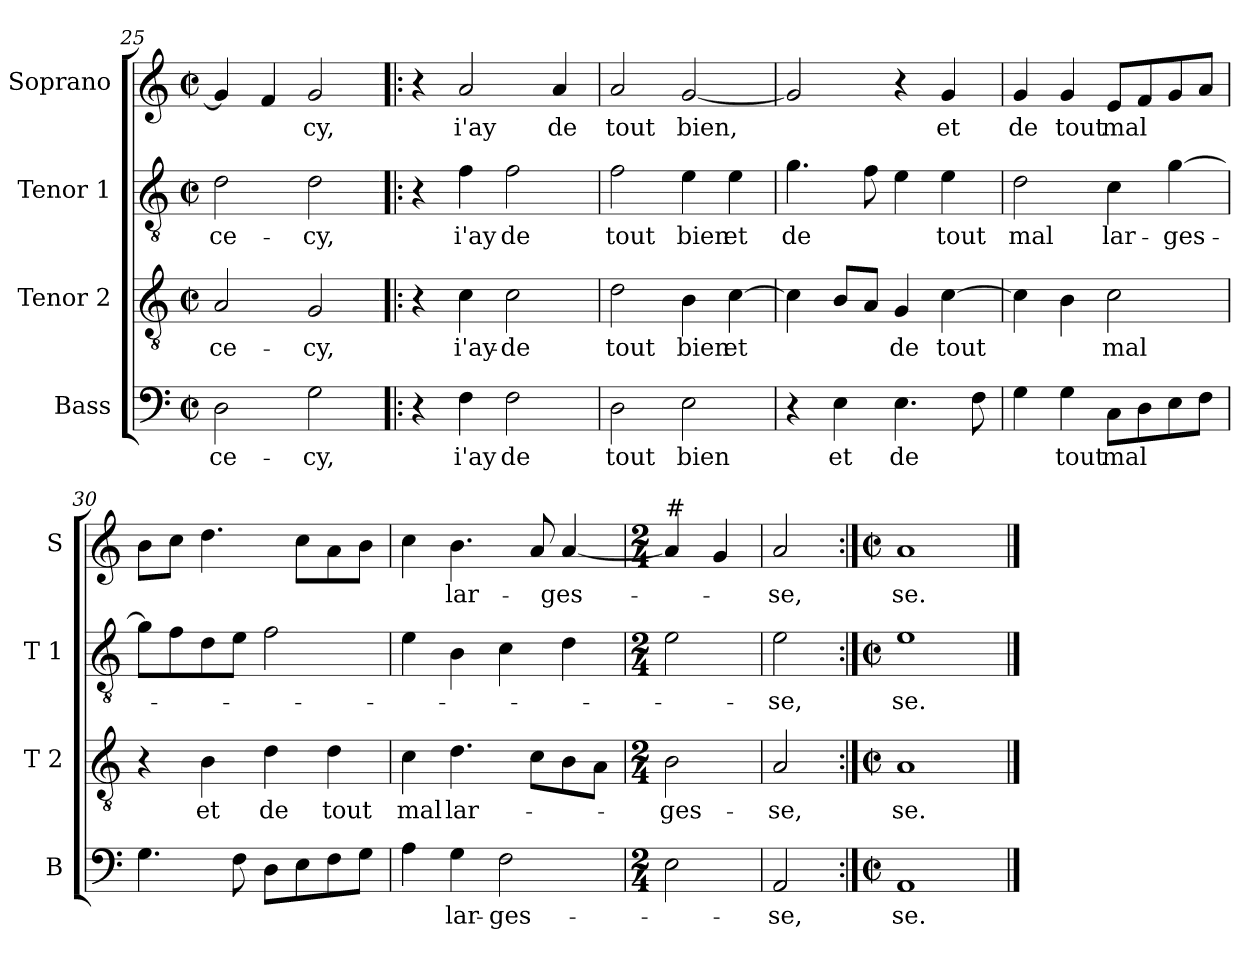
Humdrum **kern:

**kern	**text	**kern	**text	**kern	**text	**kern	**text
*part4	*part4	*part3	*part3	*part2	*part2	*part1	*part1
*staff4	*staff4	*staff3	*staff3	*staff2	*staff2	*staff1	*staff1
*I"Bass	*	*I"Tenor 2	*	*I"Tenor 1	*	*I"Soprano	*
*I'B	*	*I'T 2	*	*I'T 1	*	*I'S	*
!!LO:PB:g=z
*clefF4	*	*clefGv2	*	*clefGv2	*	*clefG2	*
*k[]	*	*k[]	*	*k[]	*	*k[]	*
*C:	*	*C:	*	*C:	*	*C:	*
*M2/2	*	*M2/2	*	*M2/2	*	*M2/2	*
*met(c|)	*	*met(c|)	*	*met(c|)	*	*met(c|)	*
=25	=25	=25	=25	=25	=25	=25	=25
!	!LO:LY:b	!	!LO:LY:b	!	!LO:LY:b	!	!
2D\	ce-	2A/	ce-	2d\	ce-	4g/]	.
.	.	.	.	.	.	4f/	.
!	!LO:LY:b	!	!LO:LY:b	!	!LO:LY:b	!	!LO:LY:b
2G\	-cy,	2G/	-cy,	2d\	-cy,	2g/	-cy,
=26!|:	=26!|:	=26!|:	=26!|:	=26!|:	=26!|:	=26!|:	=26!|:
4r	.	4r	.	4r	.	4r	.
!	!LO:LY:b	!	!LO:LY:b	!	!LO:LY:b	!	!LO:LY:b
4F\	i'ay	4c\	i'ay-	4f\	i'ay	2a/	i'ay
!	!LO:LY:b	!	!LO:LY:b	!	!LO:LY:b	!	!
2F\	de	2c\	-de	2f\	de	.	.
!	!	!	!	!	!	!	!LO:LY:b
.	.	.	.	.	.	4a/	de
=27	=27	=27	=27	=27	=27	=27	=27
!	!LO:LY:b	!	!LO:LY:b	!	!LO:LY:b	!	!LO:LY:b
2D\	tout	2d\	tout	2f\	tout	2a/	tout
!	!LO:LY:b	!	!LO:LY:b	!	!LO:LY:b	!	!LO:LY:b
2E\	bien	4B\	bien	4e\	bien	[2g/	bien,
!	!	!	!LO:LY:b	!	!LO:LY:b	!	!
.	.	[4c\	et	4e\	et	.	.
=28	=28	=28	=28	=28	=28	=28	=28
!	!	!	!	!	!LO:LY:b	!	!
4r	.	4c\]	.	4.g\	de	2g/]	.
!	!LO:LY:b	!	!	!	!	!	!
4E\	et	8B/L	.	.	.	.	.
.	.	8A/J	.	8f\	.	.	.
!	!LO:LY:b	!	!LO:LY:b	!	!	!	!
4.E\	de	4G/	de	4e\	.	4r	.
!	!	!	!LO:LY:b	!	!LO:LY:b	!	!LO:LY:b
.	.	[4c\	tout	4e\	tout	4g/	et
8F\	.	.	.	.	.	.	.
=29	=29	=29	=29	=29	=29	=29	=29
!	!	!	!	!	!LO:LY:b	!	!LO:LY:b
4G\	.	4c\]	.	2d\	mal	4g/	de
!	!LO:LY:b	!	!	!	!	!	!LO:LY:b
4G\	tout	4B\	.	.	.	4g/	tout
!	!LO:LY:b	!	!LO:LY:b	!	!LO:LY:b	!	!LO:LY:b
8C\L	mal	2c\	mal	4c\	lar-	8e/L	mal
8D\	.	.	.	.	.	8f/	.
!	!	!	!	!	!LO:LY:b	!	!
8E\	.	.	.	[4g\	-ges-	8g/	.
8F\J	.	.	.	.	.	8a/J	.
!!LO:LB:g=z
=30	=30	=30	=30	=30	=30	=30	=30
4.G\	.	4r	.	8g\L]	.	8b\L	.
.	.	.	.	8f\	.	8cc\J	.
!	!	!	!LO:LY:b	!	!	!	!
.	.	4B\	et	8d\	.	4.dd\	.
8F\	.	.	.	8e\J	.	.	.
!	!	!	!LO:LY:b	!	!	!	!
8D\L	.	4d\	de	2f\	.	.	.
8E\	.	.	.	.	.	8cc\L	.
!	!	!	!LO:LY:b	!	!	!	!
8F\	.	4d\	tout	.	.	8a\	.
8G\J	.	.	.	.	.	8b\J	.
=31	=31	=31	=31	=31	=31	=31	=31
!	!	!	!LO:LY:b	!	!	!	!
4A\	.	4c\	mal	4e\	.	4cc\	.
!	!LO:LY:b	!	!LO:LY:b	!	!	!	!LO:LY:b
4G\	lar-	4.d\	lar-	4B\	.	4.b\	lar-
!	!LO:LY:b	!	!	!	!	!	!
2F\	-ges-	.	.	4c\	.	.	.
.	.	8c\L	.	.	.	8a/	.
!	!	!	!	!	!	!	!LO:LY:b
.	.	8B\	.	4d\	.	[4a/	-ges-
.	.	8A\J	.	.	.	.	.
=32	=32	=32	=32	=32	=32	=32	=32
*M2/4	*	*M2/4	*	*M2/4	*	*M2/4	*
!	!	!	!	!	!	!LO:TX:a:t=#	!
!	!	!	!LO:LY:b	!	!	!	!
2E\	.	2B\	-ges-	2e\	.	4a/]	.
.	.	.	.	.	.	4g/	.
=33	=33	=33	=33	=33	=33	=33	=33
!	!LO:LY:b	!	!LO:LY:b	!	!LO:LY:b	!	!LO:LY:b
2AA/	-se,	2A/	-se,	2e\	-se,	2a/	-se,
=34:|!	=34:|!	=34:|!	=34:|!	=34:|!	=34:|!	=34:|!	=34:|!
*M2/2	*	*M2/2	*	*M2/2	*	*M2/2	*
*met(c|)	*	*met(c|)	*	*met(c|)	*	*met(c|)	*
!	!LO:LY:b	!	!LO:LY:b	!	!LO:LY:b	!	!LO:LY:b
1AA	se.	1A	se.	1e	se.	1a	se.
==	==	==	==	==	==	==	==
*-	*-	*-	*-	*-	*-	*-	*-
